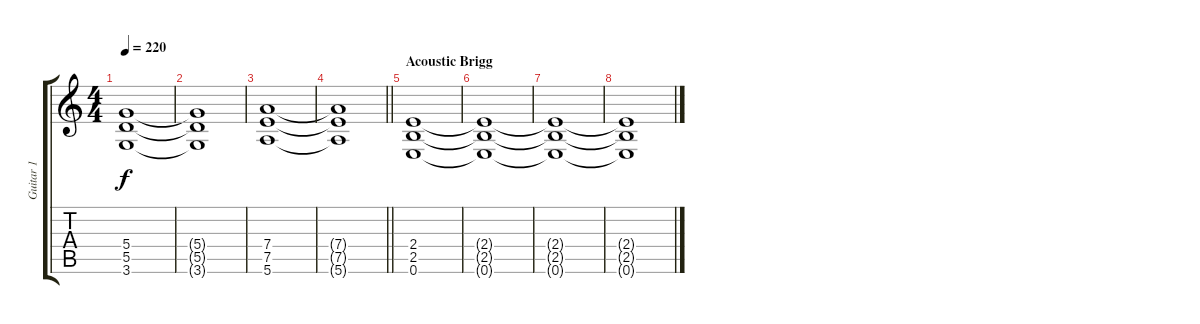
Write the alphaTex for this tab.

\track ("Guitar 1" "Guitar 1") {instrument overdrivenguitar}
\staff {score tabs}
\tuning (E4 B3 G3 D3 A2 E2) {hide}
\ts (4 4)
\tempo 220
\clef g2
\ks c
(5.4 5.5 3.6).1{dy f} |
(5.4{t} 5.5{t} 3.6{t}).1 |
(7.4 7.5 5.6).1 |
\barLineRight lightlight
(7.4{t} 7.5{t} 5.6{t}).1 |
\section ("" "Acoustic Brigg")
(2.4 2.5 0.6).1 |
(2.4{t} 2.5{t} 0.6{t}).1 |
(2.4{t} 2.5{t} 0.6{t}).1 |
(2.4{t} 2.5{t} 0.6{t}).1
